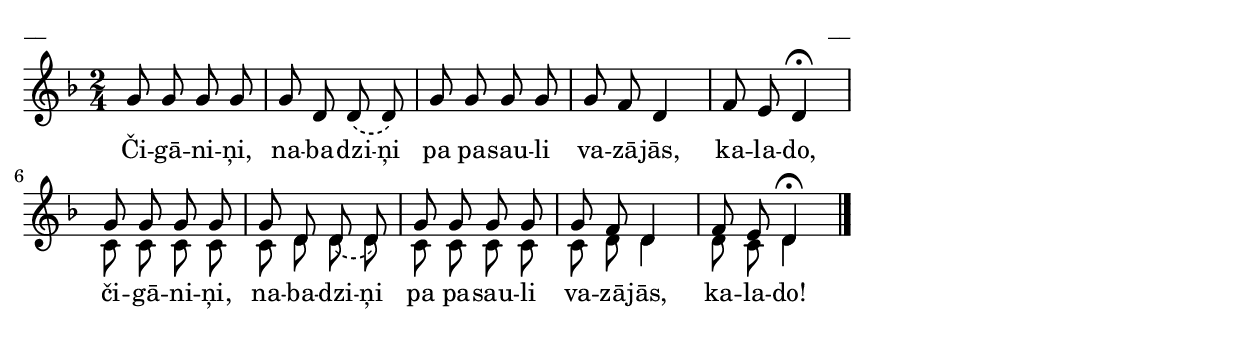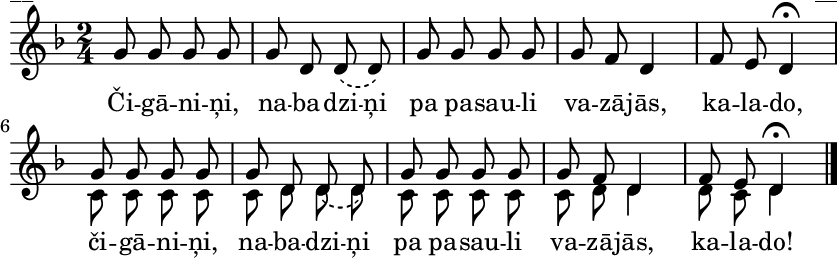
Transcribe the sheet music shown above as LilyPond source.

\version "2.13.18"
#(ly:set-option 'crop #t)
\paper {
line-width = 14\cm
left-margin = 0.4\cm
between-system-padding = 0.1\cm
between-system-space = 0.1\cm
}
% AALapas
% Čigāniņi, nabadziņi
\layout {
indent = #0
ragged-last = ##f
}


voiceA = \relative c' {
\clef "treble"
\key d \minor
\time 2/4
\phrasingSlurDashed
\phrasingSlurDown
%MS
g'8 g g g |
g8 d d\( d\) |
g8 g g g |
g8 f d4 |
%ME
f8 e d4\fermata |
g8 g g g |
g8 d d\( d\) |
g8 g g g |
g8 f d4 |
f8 e d4\fermata |
\bar "|."
}


voiceB = \relative c' {
\clef "treble"
\key d \minor
\time 2/4
s2 |
s2 | 
s2 |
s2 |
s2 | 
c8 c c c |
c8 d d d |
c8 c c c |
c8 d d4 |
d8 c d4 |
\bar "|."
}


lyricA = \lyricmode {
Či -- gā -- ni -- ņi, na -- ba -- dzi -- ņi pa pa -- sau -- li va -- zā -- jās, ka -- la -- do,
či -- gā -- ni -- ņi, na -- ba -- dzi -- ņi pa pa -- sau -- li va -- zā -- jās, ka -- la -- do!
}




fullScore = <<
\new Staff {
<<
\new Voice = "voiceA" { \voiceOne \autoBeamOff \voiceA }
\new Voice = "voiceB" { \voiceTwo \autoBeamOff \voiceB }
\new Lyrics \lyricsto "voiceA" \lyricA
>>
}
>>



\score {
\fullScore
\header { piece = "__" opus = "__" }
}
\markup { \with-color #(x11-color 'white) \sans \smaller "__" }
\score {
\unfoldRepeats
\fullScore
\midi {
\context { \Staff \remove "Staff_performer" }
\context { \Voice \consists "Staff_performer" }
}
}


